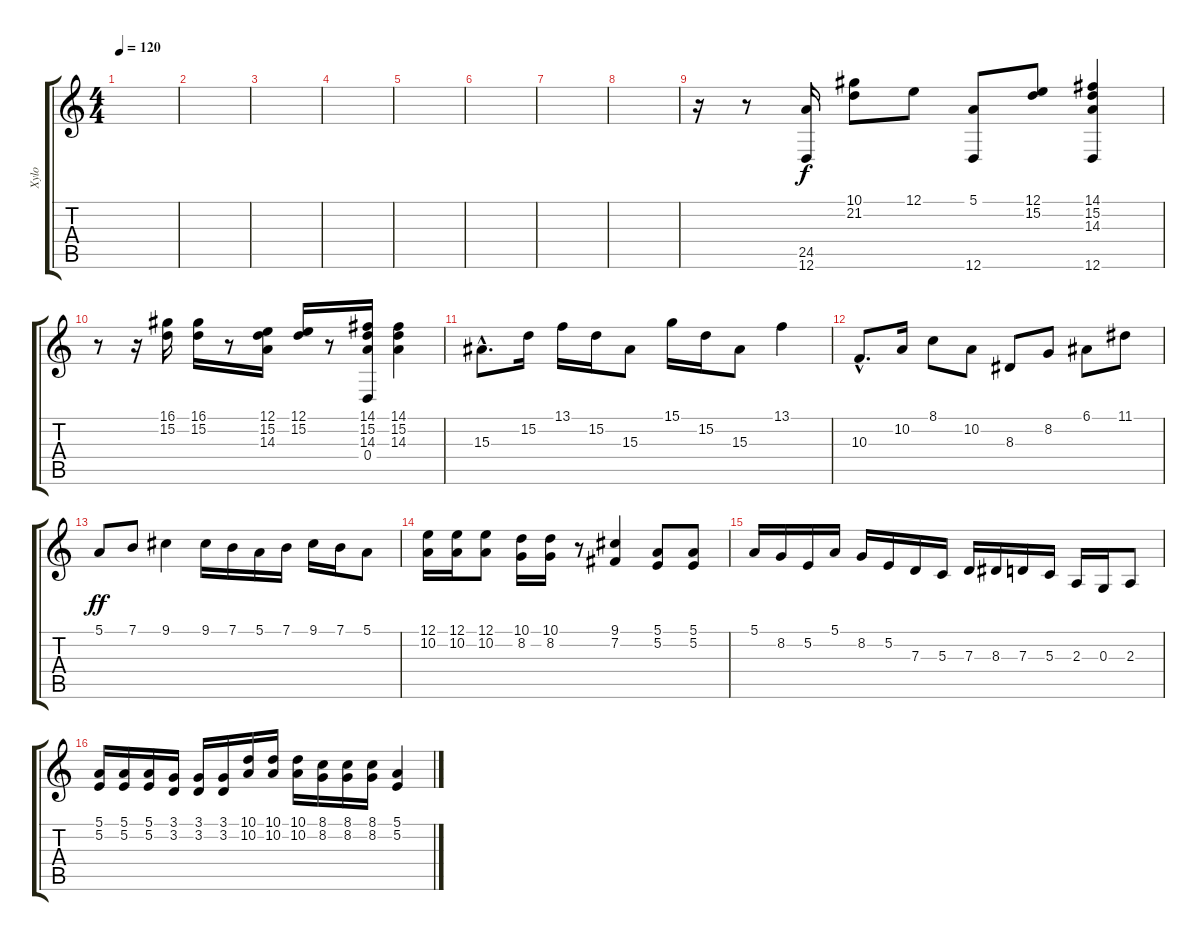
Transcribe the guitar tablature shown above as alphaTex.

\track ("Xylo" "Xylo") {instrument vibraphone}
\staff {score tabs}
\tuning (E4 B3 G3 D3 A2 D2) {hide}
\ts (4 4)
\tempo 120
\clef g2
\ks c
|
|
|
|
|
|
|
|
r.16 r.8 (24.5 12.6).16 (10.1 21.2).8 12.1.8 (5.1 12.6).8 (12.1 15.2).8 (14.1 15.2 14.3 12.6).4 |
r.8 r.16 (16.1 15.2).16 (16.1 15.2).16 r.8 (12.1 15.2 14.3).16 (12.1 15.2).16 r.8 (14.1 15.2 14.3 0.4).16 (14.1 15.2 14.3).4 |
15.3{hac}.8{d} 15.2.16 13.1.16 15.2.16 15.3.8 15.1.16 15.2.16 15.3.8 13.1.4 |
10.3{hac}.8{d} 10.2.16 8.1.8 10.2.8 8.3.8 8.2.8 6.1.8 11.1.8 |
5.1.8{dy ff} 7.1.8 9.1.4 9.1.16 7.1.16 5.1.16 7.1.16 9.1.16 7.1.16 5.1.8 |
(12.1 10.2).16 (12.1 10.2).16 (12.1 10.2).8 (10.1 8.2).16 (10.1 8.2).16 r.8 (9.1 7.2).4 (5.1 5.2).8 (5.1 5.2).8 |
5.1.16 8.2.16 5.2.16 5.1.16 8.2.16 5.2.16 7.3.16 5.3.16 7.3.16 8.3.16 7.3.16 5.3.16 2.3.16 0.3.16 2.3.8 |
(5.1 5.2).16 (5.1 5.2).16 (5.1 5.2).16 (3.1 3.2).16 (3.1 3.2).16 (3.1 3.2).16 (10.1 10.2).16 (10.1 10.2).16 (10.1 10.2).16 (8.1 8.2).16 (8.1 8.2).16 (8.1 8.2).16 (5.1 5.2).4
